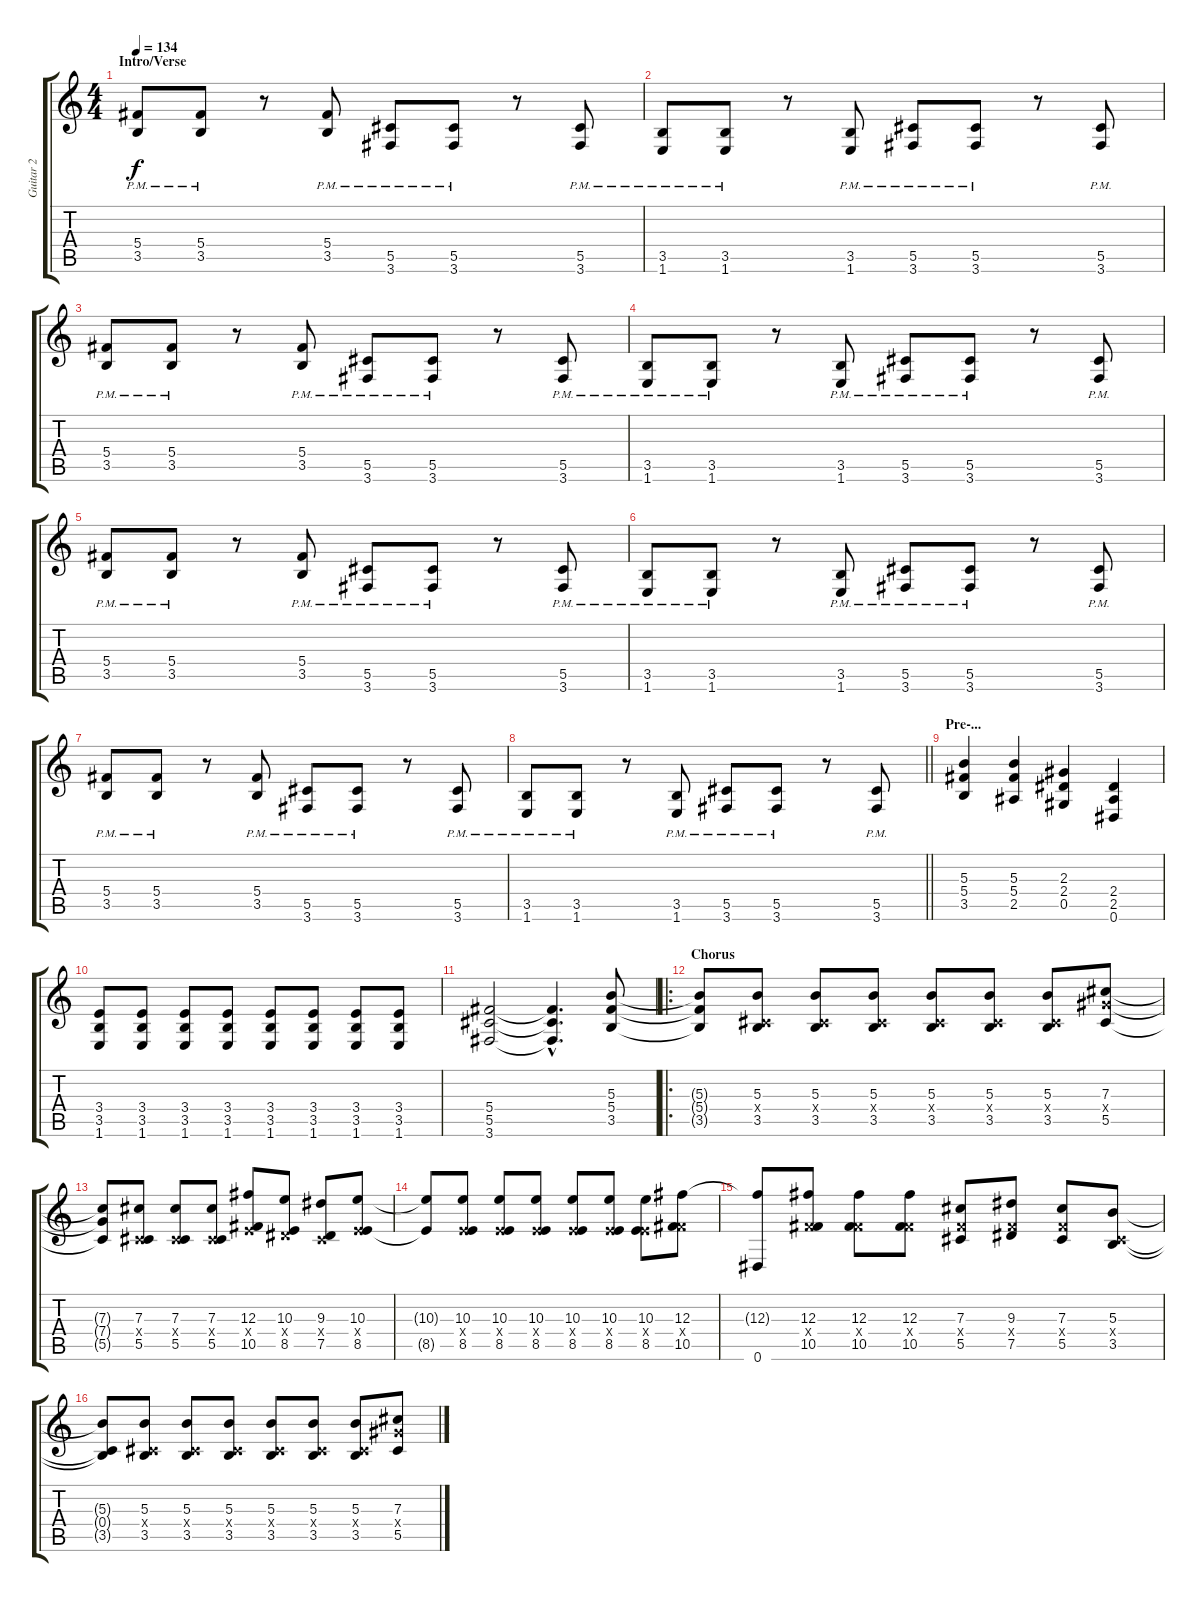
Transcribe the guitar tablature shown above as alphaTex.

\track ("Guitar 2" "Guitar 2") {instrument distortionguitar}
\staff {score tabs}
\tuning (Eb4 Bb3 Gb3 Db3 Ab2 Eb2) {hide}
\ts (4 4)
\section ("" "Intro/Verse")
\tempo 134
\clef g2
\ks c
(5.4{pm} 3.5{pm}).8{dy f instrument distortionguitar} (5.4{pm} 3.5{pm}).8 r.8 (5.4{pm} 3.5{pm}).8 (5.5{pm} 3.6{pm}).8 (5.5{pm} 3.6{pm}).8 r.8 (5.5{pm} 3.6{pm}).8 |
(3.5{pm} 1.6{pm}).8 (3.5{pm} 1.6{pm}).8 r.8 (3.5{pm} 1.6{pm}).8 (5.5{pm} 3.6{pm}).8 (5.5{pm} 3.6{pm}).8 r.8 (5.5{pm} 3.6{pm}).8 |
(5.4{pm} 3.5{pm}).8 (5.4{pm} 3.5{pm}).8 r.8 (5.4{pm} 3.5{pm}).8 (5.5{pm} 3.6{pm}).8 (5.5{pm} 3.6{pm}).8 r.8 (5.5{pm} 3.6{pm}).8 |
(3.5{pm} 1.6{pm}).8 (3.5{pm} 1.6{pm}).8 r.8 (3.5{pm} 1.6{pm}).8 (5.5{pm} 3.6{pm}).8 (5.5{pm} 3.6{pm}).8 r.8 (5.5{pm} 3.6{pm}).8 |
(5.4{pm} 3.5{pm}).8 (5.4{pm} 3.5{pm}).8 r.8 (5.4{pm} 3.5{pm}).8 (5.5{pm} 3.6{pm}).8 (5.5{pm} 3.6{pm}).8 r.8 (5.5{pm} 3.6{pm}).8 |
(3.5{pm} 1.6{pm}).8 (3.5{pm} 1.6{pm}).8 r.8 (3.5{pm} 1.6{pm}).8 (5.5{pm} 3.6{pm}).8 (5.5{pm} 3.6{pm}).8 r.8 (5.5{pm} 3.6{pm}).8 |
(5.4{pm} 3.5{pm}).8 (5.4{pm} 3.5{pm}).8 r.8 (5.4{pm} 3.5{pm}).8 (5.5{pm} 3.6{pm}).8 (5.5{pm} 3.6{pm}).8 r.8 (5.5{pm} 3.6{pm}).8 |
\barLineRight lightlight
(3.5{pm} 1.6{pm}).8 (3.5{pm} 1.6{pm}).8 r.8 (3.5{pm} 1.6{pm}).8 (5.5{pm} 3.6{pm}).8 (5.5{pm} 3.6{pm}).8 r.8 (5.5{pm} 3.6{pm}).8 |
\section ("" "Pre-...")
(5.3 5.4 3.5).4 (5.3 5.4 2.5).4 (2.3 2.4 0.5).4 (2.4 2.5 0.6).4 |
(3.4 3.5 1.6).8 (3.4 3.5 1.6).8 (3.4 3.5 1.6).8 (3.4 3.5 1.6).8 (3.4 3.5 1.6).8 (3.4 3.5 1.6).8 (3.4 3.5 1.6).8 (3.4 3.5 1.6).8 |
(5.4 5.5 3.6).2 (5.4{hac t} 5.5{hac t} 3.6{hac t}).4{d} (5.3 5.4 3.5).8 |
\ro
\section ("" "Chorus")
(5.3{t} 5.4{t} 3.5{t}).8 (5.3 0.4{x} 3.5).8 (5.3 0.4{x} 3.5).8 (5.3 0.4{x} 3.5).8 (5.3 0.4{x} 3.5).8 (5.3 0.4{x} 3.5).8 (5.3 0.4{x} 3.5).8 (7.3 7.4{x} 5.5).8 |
(7.3{t} 7.4{t} 5.5{t}).8 (7.3 0.4{x} 5.5).8 (7.3 0.4{x} 5.5).8 (7.3 0.4{x} 5.5).8 (12.3 3.4{x} 10.5).8 (10.3 2.4{x} 8.5).8 (9.3 0.4{x} 7.5).8 (10.3 3.4{x} 8.5).8 |
(10.3{t} 8.5{t}).8 (10.3 3.4{x} 8.5).8 (10.3 3.4{x} 8.5).8 (10.3 3.4{x} 8.5).8 (10.3 3.4{x} 8.5).8 (10.3 3.4{x} 8.5).8 (10.3 3.4{x} 8.5).8 (12.3 5.4{x} 10.5).8 |
(12.3{t} 0.6).8 (12.3 5.4{x} 10.5).8 (12.3 5.4{x} 10.5).8 (12.3 5.4{x} 10.5).8 (7.3 5.4{x} 5.5).8 (9.3 5.4{x} 7.5).8 (7.3 5.4{x} 5.5).8 (5.3 0.4{x} 3.5).8 |
(5.3{t} 0.4{t} 3.5{t}).8 (5.3 0.4{x} 3.5).8 (5.3 0.4{x} 3.5).8 (5.3 0.4{x} 3.5).8 (5.3 0.4{x} 3.5).8 (5.3 0.4{x} 3.5).8 (5.3 0.4{x} 3.5).8 (7.3 7.4{x} 5.5).8
